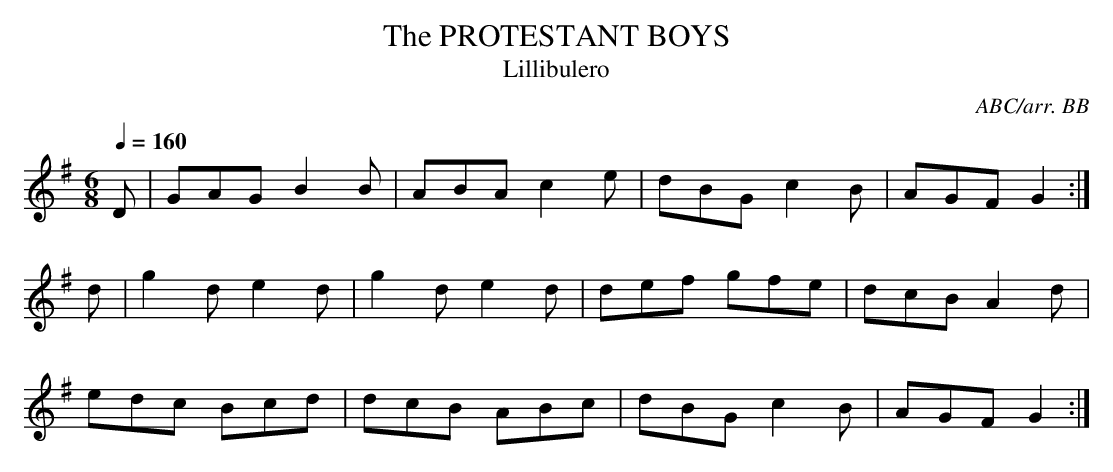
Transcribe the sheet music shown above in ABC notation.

X:1
T:PROTESTANT BOYS, The
T:Lillibulero
C:ABC/arr. BB
Y:"moderately & well marked"
Q:1/4=160
L:1/8
M:6/8
K:G % source key = D
D|GAG B2B|ABA c2e|dBG c2B|AGF G2 :|
d|g2d e2d|g2d e2d|def gfe|dcB A2d|
edc Bcd|dcB ABc|dBG c2B|AGF G2:|
